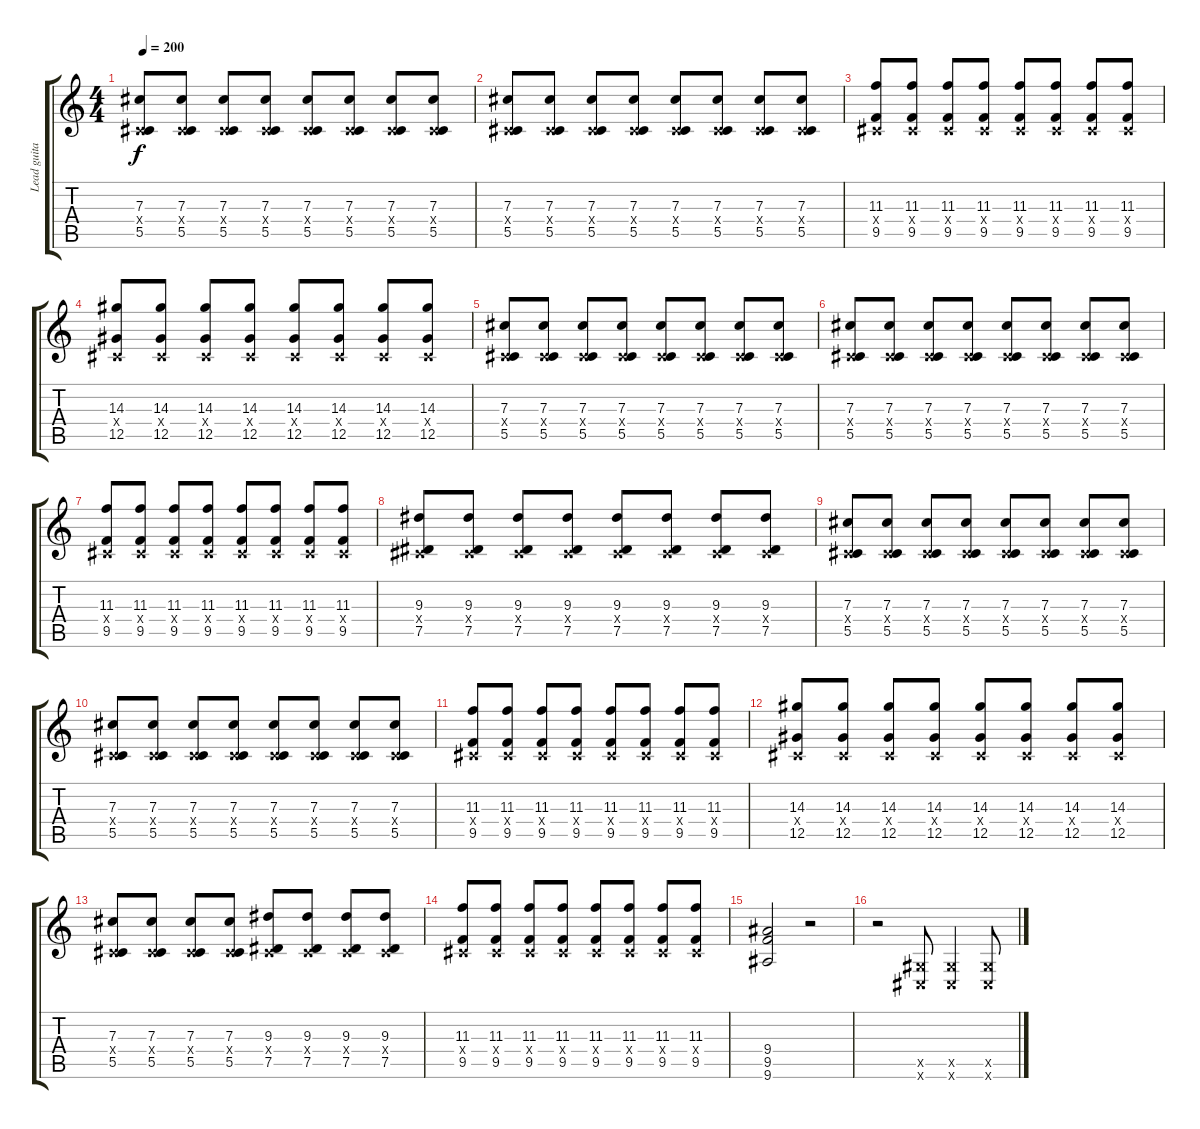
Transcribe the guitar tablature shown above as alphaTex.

\track ("Lead guitar" "Lead guita") {instrument overdrivenguitar}
\staff {score tabs}
\tuning (Eb4 Bb3 Gb3 Db3 Ab2 Db2) {hide}
\ts (4 4)
\tempo 200
\clef g2
\ks c
(7.3 0.4{x} 5.5).8{dy f} (7.3 0.4{x} 5.5).8 (7.3 0.4{x} 5.5).8 (7.3 0.4{x} 5.5).8 (7.3 0.4{x} 5.5).8 (7.3 0.4{x} 5.5).8 (7.3 0.4{x} 5.5).8 (7.3 0.4{x} 5.5).8 |
(7.3 0.4{x} 5.5).8 (7.3 0.4{x} 5.5).8 (7.3 0.4{x} 5.5).8 (7.3 0.4{x} 5.5).8 (7.3 0.4{x} 5.5).8 (7.3 0.4{x} 5.5).8 (7.3 0.4{x} 5.5).8 (7.3 0.4{x} 5.5).8 |
(11.3 0.4{x} 9.5).8 (11.3 0.4{x} 9.5).8 (11.3 0.4{x} 9.5).8 (11.3 0.4{x} 9.5).8 (11.3 0.4{x} 9.5).8 (11.3 0.4{x} 9.5).8 (11.3 0.4{x} 9.5).8 (11.3 0.4{x} 9.5).8 |
(14.3 0.4{x} 12.5).8 (14.3 0.4{x} 12.5).8 (14.3 0.4{x} 12.5).8 (14.3 0.4{x} 12.5).8 (14.3 0.4{x} 12.5).8 (14.3 0.4{x} 12.5).8 (14.3 0.4{x} 12.5).8 (14.3 0.4{x} 12.5).8 |
(7.3 0.4{x} 5.5).8 (7.3 0.4{x} 5.5).8 (7.3 0.4{x} 5.5).8 (7.3 0.4{x} 5.5).8 (7.3 0.4{x} 5.5).8 (7.3 0.4{x} 5.5).8 (7.3 0.4{x} 5.5).8 (7.3 0.4{x} 5.5).8 |
(7.3 0.4{x} 5.5).8 (7.3 0.4{x} 5.5).8 (7.3 0.4{x} 5.5).8 (7.3 0.4{x} 5.5).8 (7.3 0.4{x} 5.5).8 (7.3 0.4{x} 5.5).8 (7.3 0.4{x} 5.5).8 (7.3 0.4{x} 5.5).8 |
(11.3 0.4{x} 9.5).8 (11.3 0.4{x} 9.5).8 (11.3 0.4{x} 9.5).8 (11.3 0.4{x} 9.5).8 (11.3 0.4{x} 9.5).8 (11.3 0.4{x} 9.5).8 (11.3 0.4{x} 9.5).8 (11.3 0.4{x} 9.5).8 |
(9.3 0.4{x} 7.5).8 (9.3 0.4{x} 7.5).8 (9.3 0.4{x} 7.5).8 (9.3 0.4{x} 7.5).8 (9.3 0.4{x} 7.5).8 (9.3 0.4{x} 7.5).8 (9.3 0.4{x} 7.5).8 (9.3 0.4{x} 7.5).8 |
(7.3 0.4{x} 5.5).8 (7.3 0.4{x} 5.5).8 (7.3 0.4{x} 5.5).8 (7.3 0.4{x} 5.5).8 (7.3 0.4{x} 5.5).8 (7.3 0.4{x} 5.5).8 (7.3 0.4{x} 5.5).8 (7.3 0.4{x} 5.5).8 |
(7.3 0.4{x} 5.5).8 (7.3 0.4{x} 5.5).8 (7.3 0.4{x} 5.5).8 (7.3 0.4{x} 5.5).8 (7.3 0.4{x} 5.5).8 (7.3 0.4{x} 5.5).8 (7.3 0.4{x} 5.5).8 (7.3 0.4{x} 5.5).8 |
(11.3 0.4{x} 9.5).8 (11.3 0.4{x} 9.5).8 (11.3 0.4{x} 9.5).8 (11.3 0.4{x} 9.5).8 (11.3 0.4{x} 9.5).8 (11.3 0.4{x} 9.5).8 (11.3 0.4{x} 9.5).8 (11.3 0.4{x} 9.5).8 |
(14.3 0.4{x} 12.5).8 (14.3 0.4{x} 12.5).8 (14.3 0.4{x} 12.5).8 (14.3 0.4{x} 12.5).8 (14.3 0.4{x} 12.5).8 (14.3 0.4{x} 12.5).8 (14.3 0.4{x} 12.5).8 (14.3 0.4{x} 12.5).8 |
(7.3 0.4{x} 5.5).8 (7.3 0.4{x} 5.5).8 (7.3 0.4{x} 5.5).8 (7.3 0.4{x} 5.5).8 (9.3 0.4{x} 7.5).8 (9.3 0.4{x} 7.5).8 (9.3 0.4{x} 7.5).8 (9.3 0.4{x} 7.5).8 |
(11.3 0.4{x} 9.5).8 (11.3 0.4{x} 9.5).8 (11.3 0.4{x} 9.5).8 (11.3 0.4{x} 9.5).8 (11.3 0.4{x} 9.5).8 (11.3 0.4{x} 9.5).8 (11.3 0.4{x} 9.5).8 (11.3 0.4{x} 9.5).8 |
(9.4 9.5 9.6).2 r.2 |
r.2 (0.5{x} 0.6{x}).8 (0.5{x} 0.6{x}).4 (0.5{x} 0.6{x}).8
